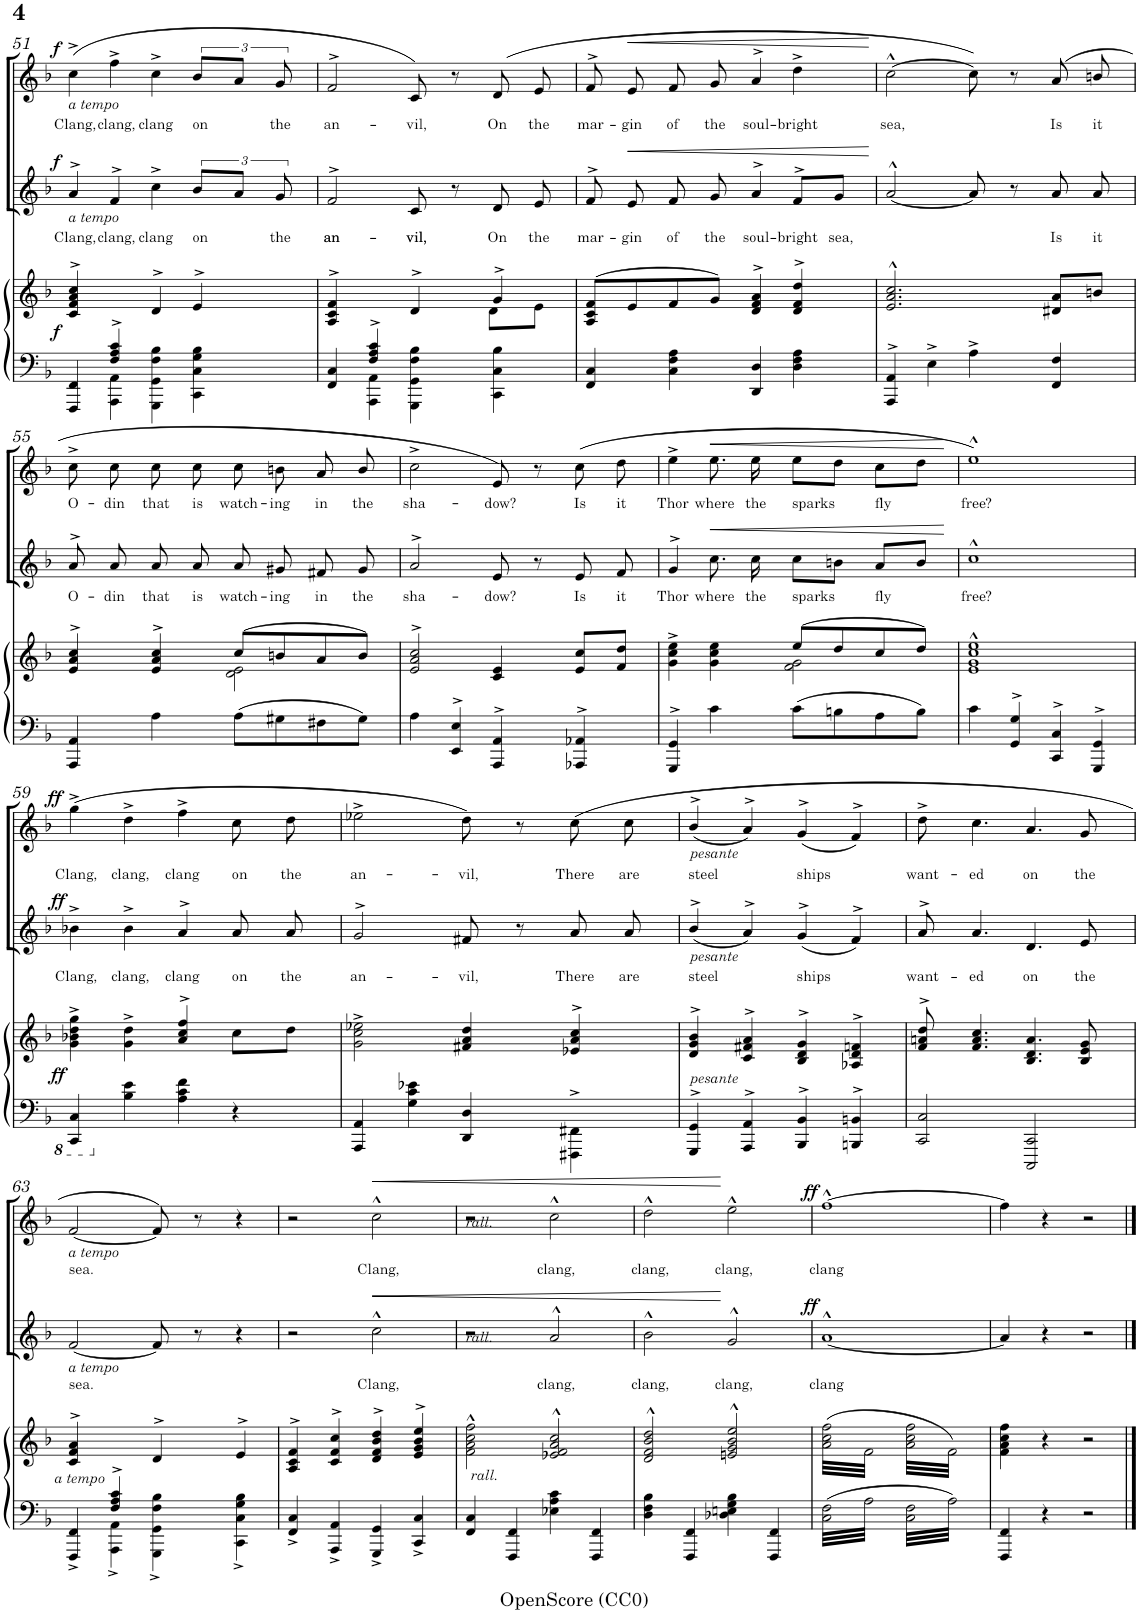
**kern	**kern	**dynam	**kern	**text	**dynam	**kern	**text	**dynam
*part3	*part3	*part3	*part2	*part2	*part2	*part1	*part1	*part1
*staff4	*staff3	*staff3/4	*staff2	*staff2	*staff2	*staff1	*staff1	*staff1
*I"Piano	*	*	*I"2nd Voice	*	*	*I"1st Voice	*	*
*I'Pno	*	*	*	*	*	*	*	*
!!LO:PB:g=z
*clefF4	*clefG2	*	*clefG2	*	*	*clefG2	*	*
*	*	*	*Trd1c2	*	*	*	*	*
*k[b-]	*k[b-]	*	*k[b-]	*	*	*k[b-]	*	*
*M2/2	*M2/2	*	*M2/2	*	*	*M2/2	*	*
=51	=51	=51	=51	=51	=51	=51	=51	=51
*^	*	*	*	*	*	*	*	*
*	*^	*	*	*	*	*	*	*	*
!	!	!	!	!	!	!	!	!LO:TX:b:i:t=a tempo	!	!
!	!	!	!	!	!LO:TX:b:i:t=a tempo	!	!	!	!	!
!	!	!	!	!LO:DY:b	!	!LO:LY:b	!LO:DY:a	!	!LO:LY:b	!LO:DY:a
4ryy	2ryy	4FFF/ 4FF/	4c/^> 4f/^> 4a/^> 4cc/^>	f	4a^>/	Clang,	f	(4cc^\	Clang,	f
!	!	!	!	!	!	!LO:LY:b	!	!	!LO:LY:b	!
4F/^> 4A/^> 4c/^>	.	4AAA\ 4AA\	4ryy	.	4f^>/	clang,	.	4ff^\	clang,	.
!	!	!	!	!	!	!LO:LY:b	!	!	!LO:LY:b	!
2ryy	4F\ 4B-\	4GGG\ 4GG\	4d^/	.	4cc^>\	clang	.	4cc^\	clang	.
!	!	!	!	!	!	!LO:LY:b	!	!	!LO:LY:b	!
.	4G\ 4B-\	4CC\ 4C\	4e^/	.	12b-/L	on	.	12b-/L	on	.
.	.	.	.	.	12a/J	.	.	12a/J	.	.
!	!	!	!	!	!	!LO:LY:b	!	!	!LO:LY:b	!
.	.	.	.	.	12g/	the	.	12g/	the	.
=52	=52	=52	=52	=52	=52	=52	=52	=52	=52	=52
*	*	*	*^	*	*	*	*	*	*	*
!	!	!	!	!	!	!	!LO:LY:b	!	!	!LO:LY:b	!
4ryy	2ryy	4FF/ 4C/	4A/^> 4c/^> 4f/^>	2.ryy	.	2f^>/	an-	.	2f^>/	an-	.
4F/^> 4A/^> 4c/^>	.	4AAA\ 4AA\	4ryy	.	.	.	.	.	.	.	.
!	!	!	!	!	!	!	!LO:LY:b	!	!	!LO:LY:b	!
2ryy	4F\ 4B-\	4GGG\ 4GG\	4d^/	.	.	8c/	-vil,	.	8c/)	-vil,	.
.	.	.	.	.	.	8r	.	.	8r	.	.
!	!	!	!	!	!	!	!LO:LY:b	!	!	!LO:LY:b	!
.	4B-\	4CC\ 4C\	4g^/	8d\L	.	8d/	On	.	(8d/	On	.
!	!	!	!	!	!	!	!LO:LY:b	!	!	!LO:LY:b	!
.	.	.	.	8e\J	.	8e/	the	.	8e/	the	.
*v	*v	*v	*	*	*	*	*	*	*	*	*
=53	=53	=53	=53	=53	=53	=53	=53	=53	=53
!	!	!	!	!	!LO:LY:b	!	!	!LO:LY:b	!
*	*v	*v	*	*	*	*	*	*	*
4FF/ 4C/	(>8A/ 8c/ 8f/L	.	8f^>/	mar-	.	8f^>/	mar-	.
!	!	!	!	!LO:LY:b	!LO:HP:b	!	!LO:LY:b	!LO:HP:b
.	8e/	.	8e/	-gin	<	8e/	-gin	<
!	!	!	!	!LO:LY:b	!	!	!LO:LY:b	!
4C\ 4F\ 4A\	8f/	.	8f/	of	.	8f/	of	.
!	!	!	!	!LO:LY:b	!	!	!LO:LY:b	!
.	8g/J)	.	8g/	the	.	8g/	the	.
!	!	!	!	!LO:LY:b	!	!	!LO:LY:b	!
4DD/ 4D/	4d/^> 4f/^> 4a/^>	.	4a^>/	soul-	.	4a^>/	soul-	.
!	!	!	!	!LO:LY:b	!	!	!LO:LY:b	!
4D\ 4F\ 4A\	4d/^> 4f/^> 4dd/^>	.	8f^>/L	-bright	.	4dd^\	-bright	.
!	!	!	!	!LO:LY:b	!	!	!	!
.	.	.	8g/J	sea,	.	.	.	.
.	.	.	.	.	[	.	.	[
=54	=54	=54	=54	=54	=54	=54	=54	=54
!	!	!	!	!	!	!	!LO:LY:b	!
4AAA/^> 4AA/^>	2.e/^^ 2.a/^^ 2.cc/^^	.	[2a^^/	.	.	[2cc^^\	sea,	.
4E^\	.	.	.	.	.	.	.	.
4A^\	.	.	8a/]	.	.	8cc\])	.	.
.	.	.	8r	.	.	8r	.	.
!	!	!	!	!LO:LY:b	!	!	!LO:LY:b	!
4FF/ 4F/	8d#X/ 8a/L	.	8a/	Is	.	(8a/	Is	.
!	!	!	!	!LO:LY:b	!	!	!LO:LY:b	!
.	8bn/J	.	8a/	it	.	8bn/	it	.
!!LO:LB:g=z
=55	=55	=55	=55	=55	=55	=55	=55	=55
*	*^	*	*	*	*	*	*	*
!	!	!	!	!	!LO:LY:b	!	!	!LO:LY:b	!
4AAA/ 4AA/	4e/^> 4a/^> 4cc/^>	2ryy	.	8a^>/	O-	.	8cc^\	O-	.
!	!	!	!	!	!LO:LY:b	!	!	!LO:LY:b	!
.	.	.	.	8a/	-din	.	8cc\	-din	.
!	!	!	!	!	!LO:LY:b	!	!	!LO:LY:b	!
4A\	4e/^> 4a/^> 4cc/^>	.	.	8a/	that	.	8cc\	that	.
!	!	!	!	!	!LO:LY:b	!	!	!LO:LY:b	!
.	.	.	.	8a/	is	.	8cc\	is	.
!	!	!	!	!	!LO:LY:b	!	!	!LO:LY:b	!
8A\L	(8cc/L	2d\ 2e\	.	8a/	watch-	.	8cc\	watch-	.
!	!	!	!	!	!LO:LY:b	!	!	!LO:LY:b	!
8G#X\	8bn/	.	.	8g#X/	-ing	.	8bn\	-ing	.
!	!	!	!	!	!LO:LY:b	!	!	!LO:LY:b	!
8F#X\	8a/	.	.	8f#X/	in	.	8a/	in	.
!	!	!	!	!	!LO:LY:b	!	!	!LO:LY:b	!
8G#\J	8b/J)	.	.	8g#/	the	.	8b/	the	.
*	*v	*v	*	*	*	*	*	*	*
=56	=56	=56	=56	=56	=56	=56	=56	=56
!	!	!	!	!LO:LY:b	!	!	!LO:LY:b	!
4A\	2e/^> 2a/^> 2cc/^>	.	2a^>/	sha-	.	2cc^\	sha-	.
4EE/^> 4E/^>	.	.	.	.	.	.	.	.
!	!	!	!	!LO:LY:b	!	!	!LO:LY:b	!
4AAA/^> 4AA/^>	4c/ 4e/	.	8e/	-dow?	.	8e/)	-dow?	.
.	.	.	8r	.	.	8r	.	.
!	!	!	!	!LO:LY:b	!	!	!LO:LY:b	!
4AAA-X/^> 4AA-X/^>	8e/ 8cc/L	.	8e/	Is	.	(8cc\	Is	.
!	!	!	!	!LO:LY:b	!	!	!LO:LY:b	!
.	8f/ 8dd/J	.	8f/	it	.	8dd\	it	.
=57	=57	=57	=57	=57	=57	=57	=57	=57
*	*^	*	*	*	*	*	*	*
!	!	!	!	!	!LO:LY:b	!	!	!LO:LY:b	!
4GGG/^> 4GG/^>	4g\^ 4cc\^ 4ee\^	2ryy	.	4g^>/	Thor	.	4ee^\	Thor	.
!	!	!	!	!	!LO:LY:b	!LO:HP:b	!	!LO:LY:b	!LO:HP:b
4c\	4g\ 4cc\ 4ee\	.	.	8.cc\	where	<	8.ee\	where	<
!	!	!	!	!	!LO:LY:b	!	!	!LO:LY:b	!
.	.	.	.	16cc\	the	.	16ee\	the	.
!	!	!	!	!	!LO:LY:b	!	!	!LO:LY:b	!
8c\L	(8ee/L	2f\ 2g\	.	8cc\L	sparks	.	8ee\L	sparks	.
8Bn\	8dd/	.	.	8bn\J	.	.	8dd\J	.	.
!	!	!	!	!	!LO:LY:b	!	!	!LO:LY:b	!
8A\	8cc/	.	.	8a/L	fly	.	8cc\L	fly	.
8B\J	8dd/J)	.	.	8b/J	.	.	8dd\J	.	.
*	*v	*v	*	*	*	*	*	*	*
.	.	.	.	.	[	.	.	[
=58	=58	=58	=58	=58	=58	=58	=58	=58
!	!	!	!	!LO:LY:b	!	!	!LO:LY:b	!
4c\	1e^^ 1g^^ 1cc^^ 1ee^^	.	1cc^^	free?	.	1ee^^)	free?	.
4GG/^> 4G/^>	.	.	.	.	.	.	.	.
4CC/^> 4C/^>	.	.	.	.	.	.	.	.
4GGG/^> 4GG/^>	.	.	.	.	.	.	.	.
!!LO:LB:g=z
=59	=59	=59	=59	=59	=59	=59	=59	=59
*8ba	*	*	*	*	*	*	*	*
!	!	!LO:DY:b	!	!LO:LY:b	!LO:DY:a	!	!LO:LY:b	!LO:DY:a
4CCC/ 4CC/	4g\^ 4b-X\^ 4dd\^ 4gg\^	ff	4b-X^\	Clang,	ff	(4gg^\	Clang,	ff
*X8ba	*	*	*	*	*	*	*	*
!	!	!	!	!LO:LY:b	!	!	!LO:LY:b	!
4B-\ 4e\	4g\^ 4dd\^	.	4b-^>\	clang,	.	4dd^\	clang,	.
!	!	!	!	!LO:LY:b	!	!	!LO:LY:b	!
4A\ 4c\ 4f\	4a/^> 4cc/^> 4ff/^>	.	4a^>/	clang	.	4ff^\	clang	.
!	!	!	!	!LO:LY:b	!	!	!LO:LY:b	!
4r	8cc\L	.	8a/	on	.	8cc\	on	.
!	!	!	!	!LO:LY:b	!	!	!LO:LY:b	!
.	8dd\J	.	8a/	the	.	8dd\	the	.
=60	=60	=60	=60	=60	=60	=60	=60	=60
!	!	!	!	!LO:LY:b	!	!	!LO:LY:b	!
4AAA/ 4AA/	2g\^ 2cc\^ 2ee-X\^	.	2g^>/	an-	.	2ee-X^\	an-	.
4G\ 4c\ 4e-X\	.	.	.	.	.	.	.	.
!	!	!	!	!LO:LY:b	!	!	!LO:LY:b	!
4DD/ 4D/	4f#X/ 4a/ 4dd/	.	8f#X/	-vil,	.	8dd\)	-vil,	.
.	.	.	8r	.	.	8r	.	.
!	!	!	!	!LO:LY:b	!	!	!LO:LY:b	!
4FFF#X\^> 4FF#X\^>	4e-X/^> 4a/^> 4cc/^>	.	8a/	There	.	(8cc\	There	.
!	!	!	!	!LO:LY:b	!	!	!LO:LY:b	!
.	.	.	8a/	are	.	8cc\	are	.
=61	=61	=61	=61	=61	=61	=61	=61	=61
!	!	!	!	!	!	!LO:TX:b:i:t=pesante	!	!
!	!	!	!LO:TX:b:i:t=pesante	!	!	!	!	!
!	!LO:TX:b:i:t=pesante	!	!	!	!	!	!	!
!	!	!	!	!LO:LY:b	!	!	!LO:LY:b	!
4GGG/^> 4GG/^>	4d/^> 4g/^> 4b-/^>	.	(<4b-^>/	steel	.	(<4b-^>/	steel	.
4AAA/^> 4AA/^>	4c/^> 4f#X/^> 4a/^>	.	4a^>/)	.	.	4a^>/)	.	.
!	!	!	!	!LO:LY:b	!	!	!LO:LY:b	!
4BBB-/^> 4BB-/^>	4B-/^> 4d/^> 4g/^>	.	(4g^>/	ships	.	(4g^>/	ships	.
4BBBn/^> 4BBn/^>	4A-X/^> 4d/^> 4fn/^>	.	4f^>/)	.	.	4f^>/)	.	.
=62	=62	=62	=62	=62	=62	=62	=62	=62
!	!	!	!	!LO:LY:b	!	!	!LO:LY:b	!
2CC/ 2C/	8f/^> 8an/^> 8dd/^>	.	8a^>/	want-	.	8dd^\	want-	.
!	!	!	!	!LO:LY:b	!	!	!LO:LY:b	!
.	4.f/ 4.a/ 4.cc/	.	4.a/	-ed	.	4.cc\	-ed	.
!	!	!	!	!LO:LY:b	!	!	!LO:LY:b	!
2CCC/ 2CC/	4.B-/ 4.d/ 4.a/	.	4.d/	on	.	4.a/	on	.
!	!	!	!	!LO:LY:b	!	!	!LO:LY:b	!
.	8B-/ 8e/ 8g/	.	8e/	the	.	8g/	the	.
!!LO:LB:g=z
=63	=63	=63	=63	=63	=63	=63	=63	=63
*^	*	*	*	*	*	*	*	*
*	*^	*	*	*	*	*	*	*	*
!	!	!	!	!	!	!	!	!LO:TX:b:i:t=a tempo	!	!
!	!	!	!	!	!LO:TX:b:i:t=a tempo	!	!	!	!	!
!	!	!	!LO:TX:b:i:t=a tempo	!	!	!	!	!	!	!
!	!	!	!	!	!	!LO:LY:b	!	!	!LO:LY:b	!
4ryy	2ryy	4FFF/^ 4FF/^	4c/^> 4f/^> 4a/^>	.	[2f/	sea.	.	[2f/	sea.	.
4F/^> 4A/^> 4c/^>	.	4AAA\^< 4AA\^<	4ryy	.	.	.	.	.	.	.
2ryy	4F\ 4B-\	4GGG\^< 4GG\^<	4d^/	.	8f/]	.	.	8f/])	.	.
.	.	.	.	.	8r	.	.	8r	.	.
.	4G\ 4B-\	4CC\^< 4C\^<	4e^/	.	4r	.	.	4r	.	.
*v	*v	*v	*	*	*	*	*	*	*	*
=64	=64	=64	=64	=64	=64	=64	=64	=64
4FF/^< 4C/^<	4A/^> 4c/^> 4f/^>	.	2r	.	.	2r	.	.
4AAA/^< 4AA/^<	4c/^> 4f/^> 4cc/^>	.	.	.	.	.	.	.
!	!	!	!	!LO:LY:b	!LO:HP:b	!	!LO:LY:b	!LO:HP:b
4GGG/^< 4GG/^<	4d/^> 4f/^> 4b-/^> 4dd/^>	.	2cc^^\	Clang,	<	2cc^^\	Clang,	<
4CC/^< 4C/^<	4e/^> 4g/^> 4b-/^> 4ee/^>	.	.	.	.	.	.	.
=65	=65	=65	=65	=65	=65	=65	=65	=65
!	!	!	!	!	!	!LO:TX:b:i:t=rall.	!	!
!	!	!	!LO:TX:b:i:t=rall.	!	!	!	!	!
!	!LO:TX:b:i:t=rall.	!	!	!	!	!	!	!
4FF/ 4C/	2f\^^ 2a\^^ 2cc\^^ 2ff\^^	.	2r	.	.	2r	.	.
4FFF/ 4FF/	.	.	.	.	.	.	.	.
!	!	!	!	!LO:LY:b	!	!	!LO:LY:b	!
4E-X\ 4A\ 4c\	2e-X/^^ 2f/^^ 2a/^^ 2cc/^^	.	2a^^/	clang,	.	2cc^^\	clang,	.
4FFF/ 4FF/	.	.	.	.	.	.	.	.
=66	=66	=66	=66	=66	=66	=66	=66	=66
!	!	!	!	!LO:LY:b	!	!	!LO:LY:b	!
4D\ 4F\ 4B-\	2d/^^ 2f/^^ 2b-/^^ 2dd/^^	.	2b-^^\	clang,	.	2dd^^\	clang,	.
4FFF/ 4FF/	.	.	.	.	.	.	.	.
!	!	!	!	!LO:LY:b	!	!	!LO:LY:b	!
4D-X\ 4En\ 4G\ 4B-\	2en/^^ 2g/^^ 2b-/^^ 2ee/^^	.	2g^^/	clang,	[	2ee^^\	clang,	[
4FFF/ 4FF/	.	.	.	.	.	.	.	.
=67	=67	=67	=67	=67	=67	=67	=67	=67
!	!	!	!	!LO:LY:b	!LO:DY:a	!	!LO:LY:b	!LO:DY:a
*	*tremolo	*	*	*	*	*	*	*
6.C\ 6.F\	(64a\ 64cc\ 64ff\LLLL	.	[1a^^	clang	ff	[1ff^^	clang	ff
.	64f\	.	.	.	.	.	.	.
.	64a\ 64cc\ 64ff\	.	.	.	.	.	.	.
.	64f\	.	.	.	.	.	.	.
.	64a\ 64cc\ 64ff\	.	.	.	.	.	.	.
.	64f\	.	.	.	.	.	.	.
.	64a\ 64cc\ 64ff\	.	.	.	.	.	.	.
.	64f\	.	.	.	.	.	.	.
.	64a\ 64cc\ 64ff\	.	.	.	.	.	.	.
.	64f\	.	.	.	.	.	.	.
.	64a\ 64cc\ 64ff\	.	.	.	.	.	.	.
.	64f\	.	.	.	.	.	.	.
.	64a\ 64cc\ 64ff\	.	.	.	.	.	.	.
.	64f\	.	.	.	.	.	.	.
.	64a\ 64cc\ 64ff\	.	.	.	.	.	.	.
.	64f\	.	.	.	.	.	.	.
6.A\	64a\ 64cc\ 64ff\	.	.	.	.	.	.	.
.	64f\	.	.	.	.	.	.	.
.	64a\ 64cc\ 64ff\	.	.	.	.	.	.	.
.	64f\	.	.	.	.	.	.	.
.	64a\ 64cc\ 64ff\	.	.	.	.	.	.	.
.	64f\	.	.	.	.	.	.	.
.	64a\ 64cc\ 64ff\	.	.	.	.	.	.	.
.	64f\	.	.	.	.	.	.	.
.	64a\ 64cc\ 64ff\	.	.	.	.	.	.	.
.	64f\	.	.	.	.	.	.	.
.	64a\ 64cc\ 64ff\	.	.	.	.	.	.	.
.	64f\	.	.	.	.	.	.	.
.	64a\ 64cc\ 64ff\	.	.	.	.	.	.	.
.	64f\	.	.	.	.	.	.	.
.	64a\ 64cc\ 64ff\	.	.	.	.	.	.	.
.	64f\JJJJ	.	.	.	.	.	.	.
6.C\ 6.F\	64a\ 64cc\ 64ff\LLLL	.	.	.	.	.	.	.
.	64f\)	.	.	.	.	.	.	.
.	64a\ 64cc\ 64ff\	.	.	.	.	.	.	.
.	64f\)	.	.	.	.	.	.	.
.	64a\ 64cc\ 64ff\	.	.	.	.	.	.	.
.	64f\)	.	.	.	.	.	.	.
.	64a\ 64cc\ 64ff\	.	.	.	.	.	.	.
.	64f\)	.	.	.	.	.	.	.
.	64a\ 64cc\ 64ff\	.	.	.	.	.	.	.
.	64f\)	.	.	.	.	.	.	.
.	64a\ 64cc\ 64ff\	.	.	.	.	.	.	.
.	64f\)	.	.	.	.	.	.	.
.	64a\ 64cc\ 64ff\	.	.	.	.	.	.	.
.	64f\)	.	.	.	.	.	.	.
.	64a\ 64cc\ 64ff\	.	.	.	.	.	.	.
.	64f\)	.	.	.	.	.	.	.
6.A\	64a\ 64cc\ 64ff\	.	.	.	.	.	.	.
.	64f\)	.	.	.	.	.	.	.
.	64a\ 64cc\ 64ff\	.	.	.	.	.	.	.
.	64f\)	.	.	.	.	.	.	.
.	64a\ 64cc\ 64ff\	.	.	.	.	.	.	.
.	64f\)	.	.	.	.	.	.	.
.	64a\ 64cc\ 64ff\	.	.	.	.	.	.	.
.	64f\)	.	.	.	.	.	.	.
.	64a\ 64cc\ 64ff\	.	.	.	.	.	.	.
.	64f\)	.	.	.	.	.	.	.
.	64a\ 64cc\ 64ff\	.	.	.	.	.	.	.
.	64f\)	.	.	.	.	.	.	.
.	64a\ 64cc\ 64ff\	.	.	.	.	.	.	.
.	64f\)	.	.	.	.	.	.	.
.	64a\ 64cc\ 64ff\	.	.	.	.	.	.	.
.	64f\)JJJJ	.	.	.	.	.	.	.
*	*Xtremolo	*	*	*	*	*	*	*
=68	=68	=68	=68	=68	=68	=68	=68	=68
4FFF/ 4FF/	4f\ 4a\ 4cc\ 4ff\	.	4a/]	.	.	4ff\]	.	.
.	.	.	.	.	.	.	.	.
.	.	.	.	.	.	.	.	.
.	.	.	.	.	.	.	.	.
.	.	.	.	.	.	.	.	.
.	.	.	.	.	.	.	.	.
.	.	.	.	.	.	.	.	.
.	.	.	.	.	.	.	.	.
.	.	.	.	.	.	.	.	.
.	.	.	.	.	.	.	.	.
.	.	.	.	.	.	.	.	.
.	.	.	.	.	.	.	.	.
.	.	.	.	.	.	.	.	.
.	.	.	.	.	.	.	.	.
.	.	.	.	.	.	.	.	.
.	.	.	.	.	.	.	.	.
4r	4r	.	4r	.	.	4r	.	.
2r	2r	.	2r	.	.	2r	.	.
==	==	==	==	==	==	==	==	==
*-	*-	*-	*-	*-	*-	*-	*-	*-
